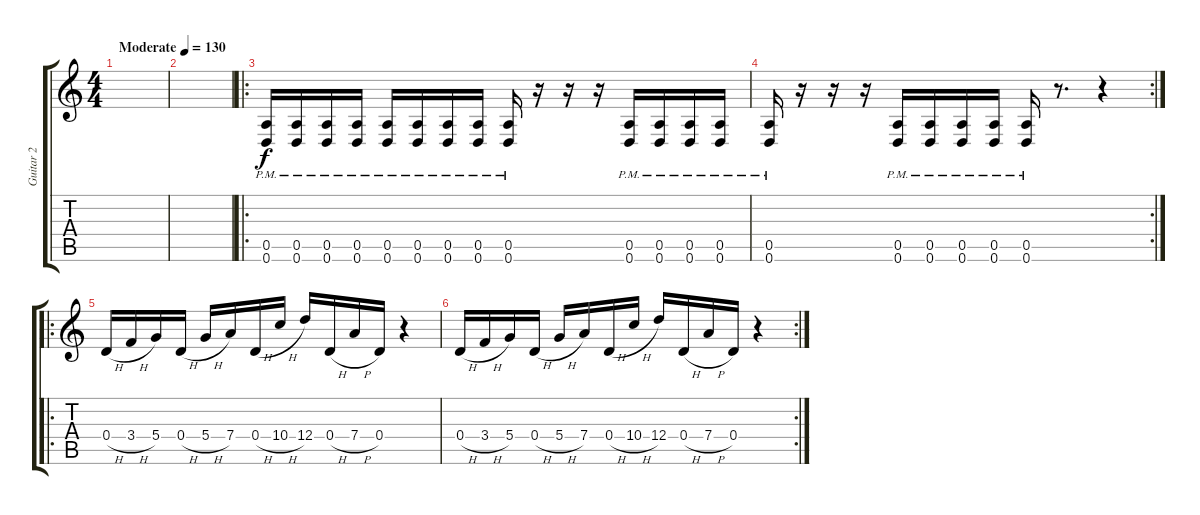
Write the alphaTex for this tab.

\track ("Guitar 2" "Guitar 2") {instrument distortionguitar}
\staff {score tabs}
\tuning (E4 B3 G3 D3 A2 D2) {hide}
\ts (4 4)
\tempo (130 "Moderate")
\clef g2
\ks c
|
|
\ro
(0.5{pm} 0.6{pm}).16 (0.5{pm} 0.6{pm}).16 (0.5{pm} 0.6{pm}).16 (0.5{pm} 0.6{pm}).16 (0.5{pm} 0.6{pm}).16 (0.5{pm} 0.6{pm}).16 (0.5{pm} 0.6{pm}).16 (0.5{pm} 0.6{pm}).16 (0.5{pm} 0.6{pm}).16 r.16 r.16 r.16 (0.5{pm} 0.6{pm}).16 (0.5{pm} 0.6{pm}).16 (0.5{pm} 0.6{pm}).16 (0.5{pm} 0.6{pm}).16 |
\rc 2
(0.5{pm} 0.6{pm}).16 r.16 r.16 r.16 (0.5{pm} 0.6{pm}).16 (0.5{pm} 0.6{pm}).16 (0.5{pm} 0.6{pm}).16 (0.5{pm} 0.6{pm}).16 (0.5{pm} 0.6{pm}).16 r.8{d} r.4 |
\ro
0.4{h}.16 3.4{h}.16 5.4.16 0.4{h}.16 5.4{h}.16 7.4.16 0.4{h}.16 10.4{h}.16 12.4.16 0.4{h}.16 7.4{h}.16 0.4.16 r.4 |
\rc 2
0.4{h}.16 3.4{h}.16 5.4.16 0.4{h}.16 5.4{h}.16 7.4.16 0.4{h}.16 10.4{h}.16 12.4.16 0.4{h}.16 7.4{h}.16 0.4.16 r.4
